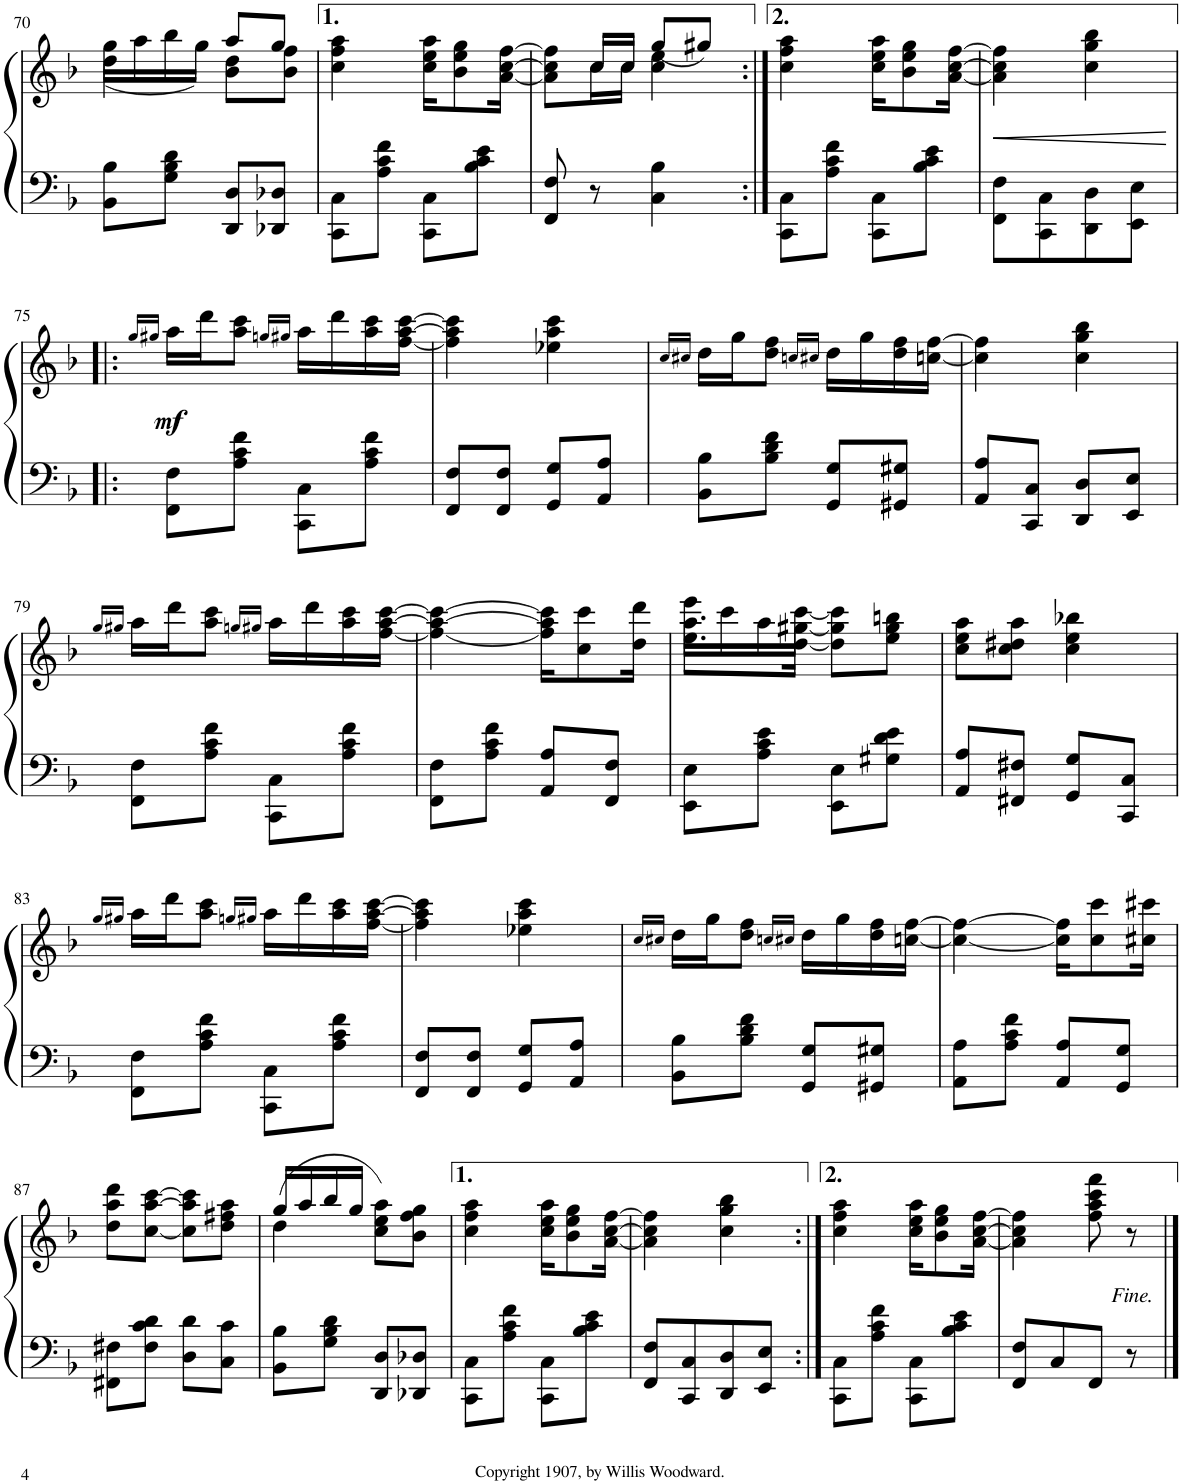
**kern	**kern	**dynam
*part1	*part1	*part1
*staff2	*staff1	*staff1/2
*I"Piano	*	*
*I'Pno.	*	*
!!LO:PB:g=z
*clefF4	*clefG2	*
*k[b-]	*k[b-]	*
*M2/4	*M2/4	*
=70	=70	=70
*	*^	*
8BB-\ 8B-\L	4dd\	(16gg\LL	.
.	.	16aa\	.
8G\ 8B-\ 8d\J	.	16bb-\	.
.	.	16gg\JJ)	.
8DD/ 8D/L	8b-\ 8dd\L	8aa/L	.
8DD-X/ 8D-X/J	8b-\ 8ff\J	8gg/J	.
*	*v	*v	*
=71	=71	=71
8CC\ 8C\L	4cc\ 4ff\ 4aa\	.
8A\ 8c\ 8f\J	.	.
8CC\ 8C\L	16cc\ 16ee\ 16aa\KL	.
.	8b-\ 8ee\ 8gg\	.
8B-\ 8c\ 8e\J	.	.
.	[16a\ [16cc\ [16ff\Jk	.
=72	=72	=72
*	*^	*
8FF/ 8F/	8a\] 8cc\] 8ff\]L	8ryy	.
8r	16cc\L	16cc/LL	.
.	16cc\JJ	16cc/JJ	.
4C\ 4B-\	4cc\ 4ee\	(8gg/L	.
.	.	8gg#X/J)	.
*	*v	*v	*
=73:|!	=73:|!	=73:|!
8CC\ 8C\L	4cc\ 4ff\ 4aa\	.
8A\ 8c\ 8f\J	.	.
8CC\ 8C\L	16cc\ 16ee\ 16aa\KL	.
.	8b-\ 8ee\ 8gg\	.
8B-\ 8c\ 8e\J	.	.
.	[16a\ [16cc\ [16ff\Jk	.
=74	=74	=74
!	!	!LO:HP:b
8FF\ 8F\L	4a\] 4cc\] 4ff\]	<
8CC\ 8C\	.	.
8DD\ 8D\	4cc\ 4gg\ 4bb-\	.
8EE\ 8E\J	.	.
.	.	[
!!LO:LB:g=z
=75!|:	=75!|:	=75!|:
.	16qgg/LL	.
.	16qgg#X/JJ	.
!	!	!LO:DY:b
8FF\ 8F\L	16aa\LL	mf
.	16ddd\J	.
8A\ 8c\ 8f\J	8aa\ 8ccc\J	.
.	16qggn/LL	.
.	16qgg#X/JJ	.
8CC\ 8C\L	16aa\LL	.
.	16ddd\	.
8A\ 8c\ 8f\J	16aa\ 16ccc\	.
.	[16ff\ [16aa\ [16ccc\JJ	.
=76	=76	=76
8FF/ 8F/L	4ff\] 4aa\] 4ccc\]	.
8FF/ 8F/J	.	.
8GG/ 8G/L	4ee-X\ 4aa\ 4ccc\	.
8AA/ 8A/J	.	.
=77	=77	=77
.	16qcc/LL	.
.	16qcc#X/JJ	.
8BB-\ 8B-\L	16dd\LL	.
.	16gg\J	.
8B-\ 8d\ 8f\J	8dd\ 8ff\J	.
.	16qccn/LL	.
.	16qcc#X/JJ	.
8GG/ 8G/L	16dd\LL	.
.	16gg\	.
8GG#X/ 8G#X/J	16dd\ 16ff\	.
.	[16ccn\ [16ff\JJ	.
=78	=78	=78
8AA/ 8A/L	4cc\] 4ff\]	.
8CC/ 8C/J	.	.
8DD/ 8D/L	4cc\ 4gg\ 4bb-\	.
8EE/ 8E/J	.	.
!!LO:LB:g=z
=79	=79	=79
.	16qgg/LL	.
.	16qgg#X/JJ	.
8FF\ 8F\L	16aa\LL	.
.	16ddd\J	.
8A\ 8c\ 8f\J	8aa\ 8ccc\J	.
.	16qggn/LL	.
.	16qgg#X/JJ	.
8CC\ 8C\L	16aa\LL	.
.	16ddd\	.
8A\ 8c\ 8f\J	16aa\ 16ccc\	.
.	[16ff\ [16aa\ [16ccc\JJ	.
=80	=80	=80
8FF\ 8F\L	4ff\_ 4aa\_ 4ccc\_	.
8A\ 8c\ 8f\J	.	.
8AA/ 8A/L	16ff\] 16aa\] 16ccc\]KL	.
.	8cc\ 8ccc\	.
8FF/ 8F/J	.	.
.	16dd\ 16ddd\Jk	.
=81	=81	=81
*	*^	*
8EE\ 8E\L	8.ee\ 8.aa\L	16eee\LL	.
.	.	16ccc\	.
8A\ 8c\ 8e\J	.	16aa\	.
.	[16dd\ [16gg#X\Jk	[16ccc\JJ	.
8EE\ 8E\L	8dd\] 8gg#\] 8ccc\]L	4ryy	.
8G#X\ 8d\ 8e\J	8ee\ 8gg#\ 8bbn\J	.	.
*	*v	*v	*
=82	=82	=82
8AA/ 8A/L	8cc\ 8ee\ 8aa\L	.
8FF#X/ 8F#X/J	8cc\ 8dd#X\ 8aa\J	.
8GG/ 8G/L	4cc\ 4ee\ 4bb-X\	.
8CC/ 8C/J	.	.
!!LO:LB:g=z
=83	=83	=83
.	16qgg/LL	.
.	16qgg#X/JJ	.
8FF\ 8F\L	16aa\LL	.
.	16ddd\J	.
8A\ 8c\ 8f\J	8aa\ 8ccc\J	.
.	16qggn/LL	.
.	16qgg#X/JJ	.
8CC\ 8C\L	16aa\LL	.
.	16ddd\	.
8A\ 8c\ 8f\J	16aa\ 16ccc\	.
.	[16ff\ [16aa\ [16ccc\JJ	.
=84	=84	=84
8FF/ 8F/L	4ff\] 4aa\] 4ccc\]	.
8FF/ 8F/J	.	.
8GG/ 8G/L	4ee-X\ 4aa\ 4ccc\	.
8AA/ 8A/J	.	.
=85	=85	=85
.	16qcc/LL	.
.	16qcc#X/JJ	.
8BB-\ 8B-\L	16dd\LL	.
.	16gg\J	.
8B-\ 8d\ 8f\J	8dd\ 8ff\J	.
.	16qccn/LL	.
.	16qcc#X/JJ	.
8GG/ 8G/L	16dd\LL	.
.	16gg\	.
8GG#X/ 8G#X/J	16dd\ 16ff\	.
.	[16ccn\ [16ff\JJ	.
=86	=86	=86
8AA\ 8A\L	4cc\_ 4ff\_	.
8A\ 8c\ 8f\J	.	.
8AA/ 8A/L	16cc\] 16ff\]KL	.
.	8cc\ 8ccc\	.
8GG/ 8G/J	.	.
.	16cc#X\ 16ccc#X\Jk	.
!!LO:LB:g=z
=87	=87	=87
8FF#X\ 8F#X\L	8dd\ 8aa\ 8ddd\L	.
8F#\ 8c\ 8d\J	[8cc\ [8aa\ [8ccc\J	.
8D\ 8d\L	8cc\] 8aa\] 8ccc\]L	.
8C\ 8c\J	8dd\ 8ff#X\ 8aa\J	.
=88	=88	=88
*	*^	*
8BB-\ 8B-\L	(4dd\	16gg/LL	.
.	.	16aa/	.
8G\ 8B-\ 8d\J	.	16bb-/	.
.	.	16gg/JJ	.
8DD/ 8D/L	8cc\ 8ee\ 8aa\L)	4ryy	.
8DD-X/ 8D-X/J	8b-\ 8ff\ 8gg\J	.	.
*	*v	*v	*
=89	=89	=89
8CC\ 8C\L	4cc\ 4ff\ 4aa\	.
8A\ 8c\ 8f\J	.	.
8CC\ 8C\L	16cc\ 16ee\ 16aa\KL	.
.	8b-\ 8ee\ 8gg\	.
8B-\ 8c\ 8e\J	.	.
.	[16a\ [16cc\ [16ff\Jk	.
=90	=90	=90
8FF/ 8F/L	4a\] 4cc\] 4ff\]	.
8CC/ 8C/	.	.
8DD/ 8D/	4cc\ 4gg\ 4bb-\	.
8EE/ 8E/J	.	.
=91:|!	=91:|!	=91:|!
8CC\ 8C\L	4cc\ 4ff\ 4aa\	.
8A\ 8c\ 8f\J	.	.
8CC\ 8C\L	16cc\ 16ee\ 16aa\KL	.
.	8b-\ 8ee\ 8gg\	.
8B-\ 8c\ 8e\J	.	.
.	[16a\ [16cc\ [16ff\Jk	.
=92	=92	=92
8FF/ 8F/L	4a\] 4cc\] 4ff\]	.
8C/	.	.
8FF/J	8ff\ 8aa\ 8ccc\ 8fff\	.
8r	8r	.
==	==	==
*-	*-	*-
